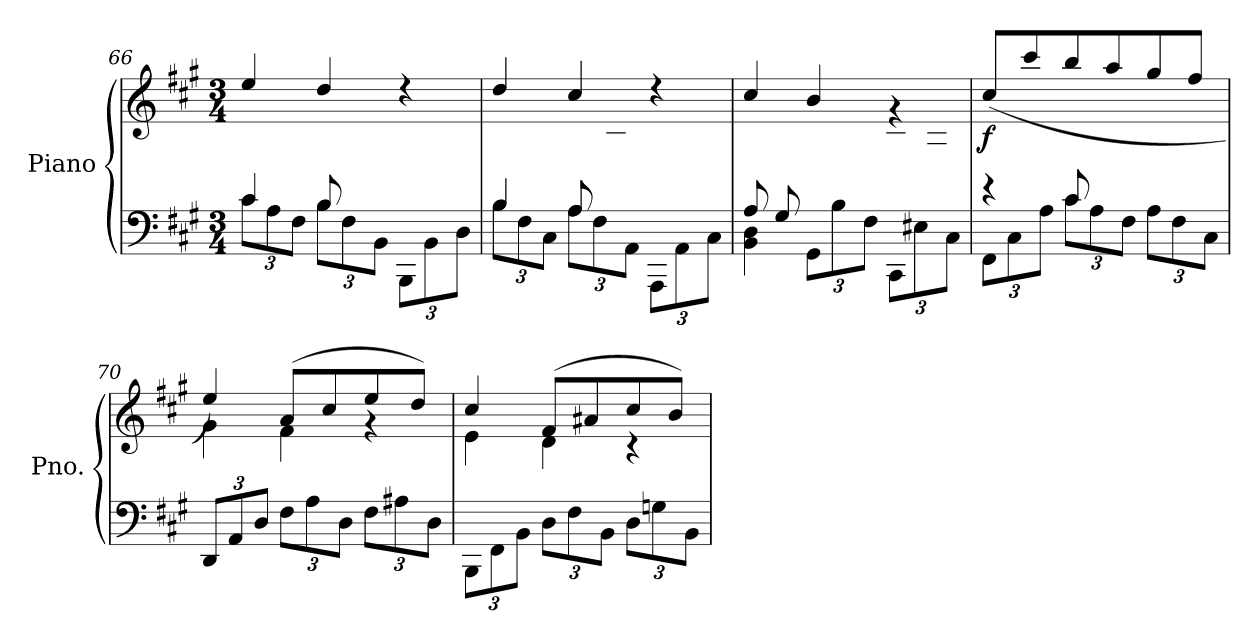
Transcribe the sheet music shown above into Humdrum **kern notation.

**kern	**kern	**dynam
*part1	*part1	*part1
*staff2	*staff1	*staff1/2
*I"Piano	*	*
*I'Pno.	*	*
*clefF4	*clefG2	*
*k[f#c#g#]	*k[f#c#g#]	*
*M3/4	*M3/4	*
=66	=66	=66
*^	*	*
*	*Xbrackettup	*	*
*	*	*^	*
4c#/	12c#\L	4ee/	4.ryy	.
.	12A\	.	.	.
.	12F#\J	.	.	.
(>8B/L	12B\L	4dd/	.	.
.	12F#\	.	.	.
4.ryy	.	.	8d\	.
.	12BB\J	.	.	.
.	12BBB\L	4rdd	8a\	.
.	12BB\	.	.	.
.	.	.	8g#\J)	.
.	12D\J	.	.	.
!!LO:PB:g=z	!!
=67	=67	=67	=67	=67
4B/	12B\L	4dd/	4.ryy	.
.	12F#\	.	.	.
.	12C#\J	.	.	.
(>8A/L	12A\L	4cc#/	.	.
.	12F#\	.	.	.
4.ryy	.	.	8c#\	.
.	12AA\J	.	.	.
.	12AAA\L	4rdd	8g#\	.
.	12AA\	.	.	.
.	.	.	8f#\J)	.
.	12C#\J	.	.	.
=68	=68	=68	=68	=68
(>8A/L	4BB\ 4D\	4cc#/	4ryy	.
8G#/	.	.	.	.
2ryy	12GG#\L	4b/	8e\	.
.	12B\	.	.	.
.	.	.	8d\	.
.	12F#\J	.	.	.
.	12CC#\L	4rg	8B\	.
.	12E#X\	.	.	.
.	.	.	8G#\J)	.
.	12C#\J	.	.	.
=69	=69	=69	=69	=69
!	!	!	!	!LO:DY:b
12FF#\L	4re	(>8cc#/L	4.ryy	f
12C#\	.	.	.	.
.	.	8ccc#/	.	.
12A\J	.	.	.	.
12c#\L	8c#/L	8bb/	.	.
12A\	.	.	.	.
.	4.ryy	8aa/	8cc#\	.
12F#\J	.	.	.	.
12A\L	.	8gg#/	8b\	.
12F#\	.	.	.	.
.	.	8ff#/J	8a\J	.
12C#\J	.	.	.	.
*v	*v	*	*	*
=70	=70	=70	=70
12DD/L	4ee/)	4g#\	.
12AA/	.	.	.
12D/J	.	.	.
12F#\L	(>8a/L	4f#\	.
12A\	.	.	.
.	8cc#/	.	.
12D\J	.	.	.
12F#\L	8ee/	4rg	.
12A#X\	.	.	.
.	8dd/J)	.	.
12D\J	.	.	.
!!LO:PB:g=z	!!
=71	=71	=71	=71
12BBB\L	4cc#/	4e\	.
12FF#\	.	.	.
12BB\J	.	.	.
12D\L	(>8f#/L	4d\	.
12F#\	.	.	.
.	8a#X/	.	.
12BB\J	.	.	.
12D\L	8cc#/	4r	.
12Gn\	.	.	.
.	8b/J)	.	.
12BB\J	.	.	.
*	*v	*v	*
=	=	=
*-	*-	*-
